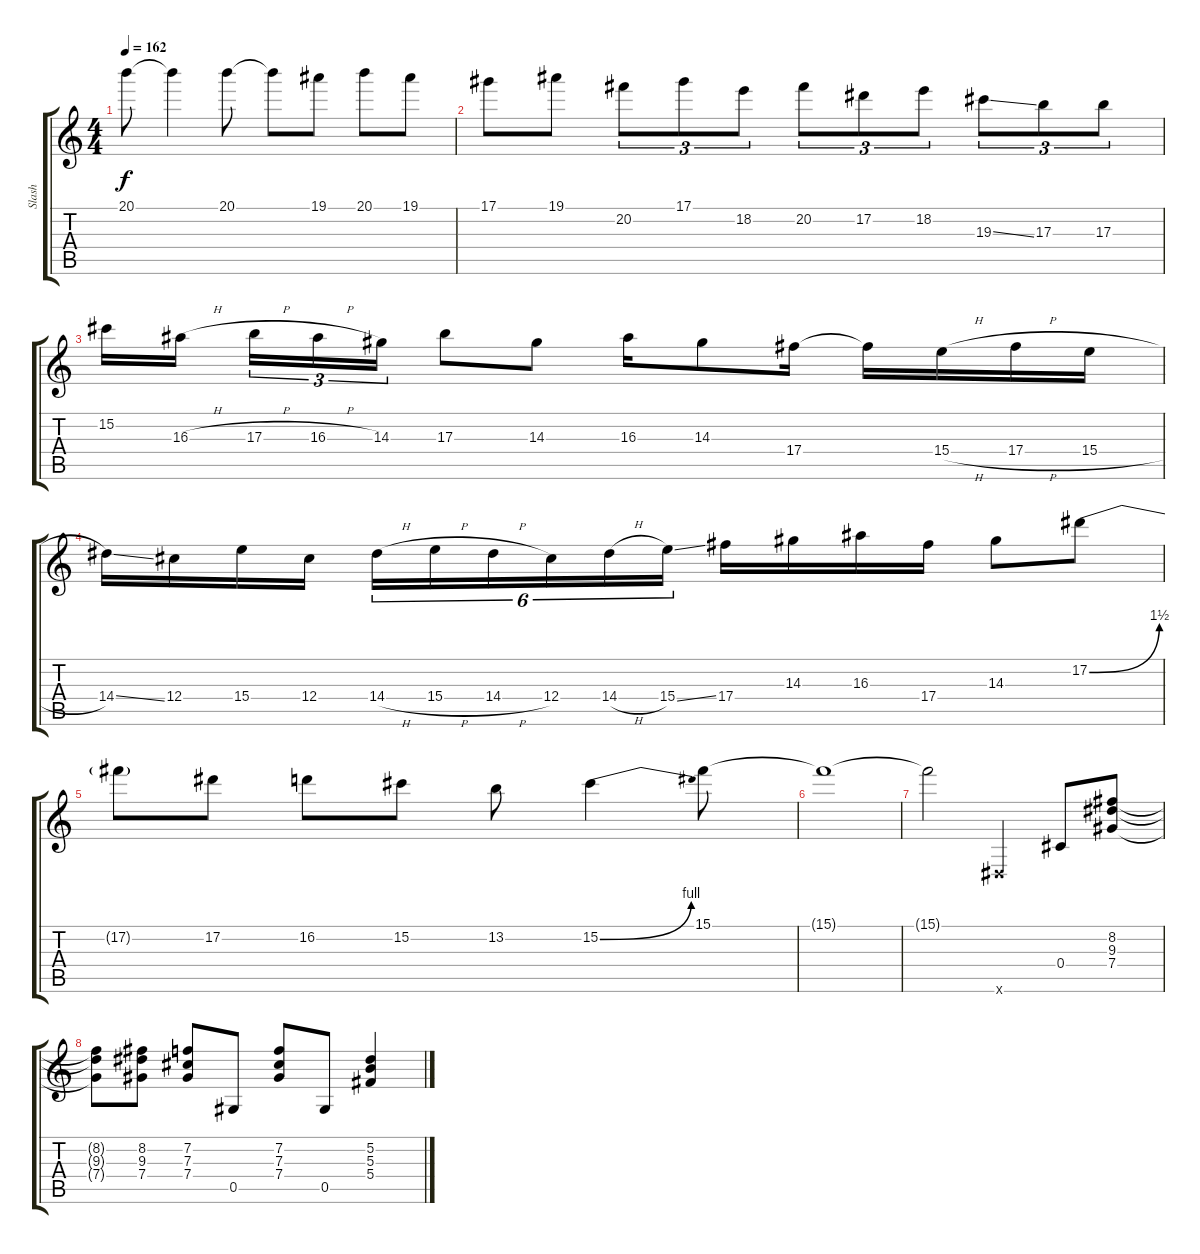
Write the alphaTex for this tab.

\track ("Slash" "Slash") {instrument overdrivenguitar}
\staff {score tabs}
\tuning (Eb4 Bb3 Gb3 Db3 Ab2 Eb2) {hide}
\ts (4 4)
\tempo 162
\clef g2
\ks c
20.1{t}.8{dy f} 20.1{t}.4 20.1.8 20.1{t}.8 19.1.8 20.1.8 19.1.8 |
17.1.8 19.1.8 20.2.8{tu (3 2)} 17.1.8{tu (3 2)} 18.2.8{tu (3 2)} 20.2.8{tu (3 2)} 17.2.8{tu (3 2)} 18.2.8{tu (3 2)} 19.3{ss}.8{tu (3 2)} 17.3.8{tu (3 2)} 17.3.8{tu (3 2)} |
15.2.16 16.3{h}.16 17.3{h}.16{tu (3 2)} 16.3{h}.16{tu (3 2)} 14.3.16{tu (3 2)} 17.3.8 14.3.8 16.3.16 14.3.8 17.4.16 17.4{t}.16 15.4{h}.16 17.4{h}.16 15.4{h}.16 |
14.4{ss}.16 12.4.16 15.4.16 12.4.16 14.4{h}.16{tu (6 4)} 15.4{h}.16{tu (6 4)} 14.4{h}.16{tu (6 4)} 12.4.16{tu (6 4)} 14.4{h}.16{tu (6 4)} 15.4{ss}.16{tu (6 4)} 17.4.16 14.3.16 16.3.16 17.4.16 14.3.8 17.2{be (bend 0 0 60 6)}.8 |
17.2{t}.8 17.2.8 16.2.8 15.2.8 13.2.8 15.2{be (bend 0 0 60 4)}.4 15.1.8 |
15.1{t}.1 |
15.1{t}.2 0.6{x}.4 0.4.8 (8.2 9.3 7.4).8 |
(8.2{t} 9.3{t} 7.4{t}).8 (8.2 9.3 7.4).8 (7.2 7.3 7.4).8 0.5.8 (7.2 7.3 7.4).8 0.5.8 (5.2 5.3 5.4).4
